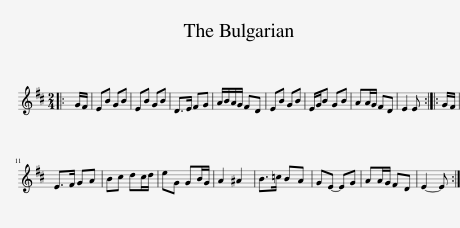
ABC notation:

X:1
L:1/8
M:2/4
I:linebreak $
K:D
V:1 treble
V:1
|: G/F/ | EB GB | EB GB | D>E FG | A/B/A/G/ FD | %5
 EB GB | E/G/B GB | AA/G/ FD | E2 E :: G/F/ |$ %10
 E>F GA | Bc dc/d/ | eG GB/G/ | A2 ^A2 | B>=c BA | %15
 GE- EG | AA/G/ FD | E2- E :| %18
